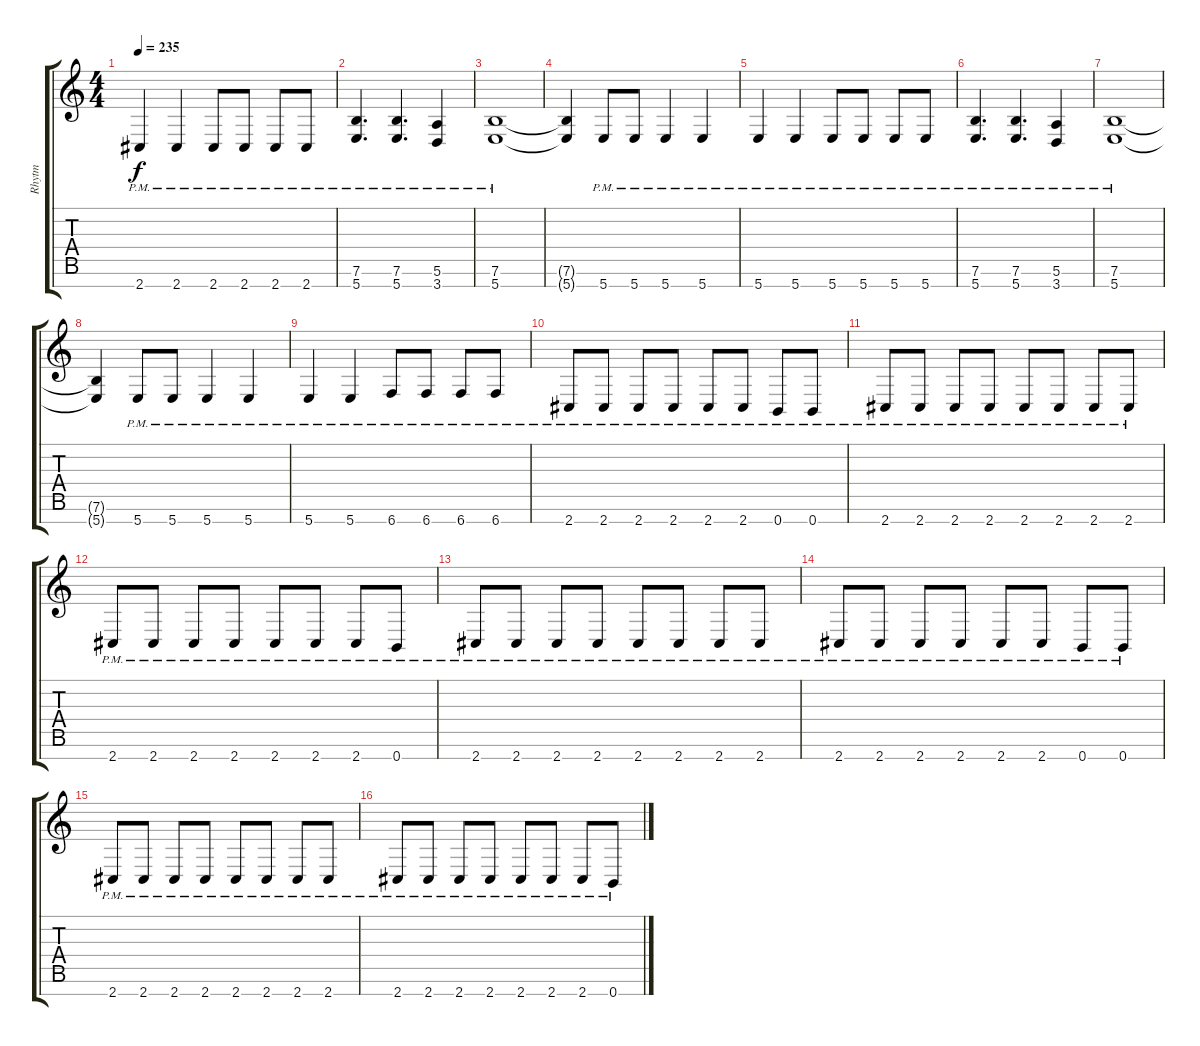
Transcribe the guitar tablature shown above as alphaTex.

\track ("Rhytm" "Rhytm") {instrument distortionguitar}
\staff {score tabs}
\tuning (E4 B3 G3 D3 A2 E2 B1) {hide}
\ts (4 4)
\tempo 235
\clef g2
\ks c
2.7{pm}.4{dy f} 2.7{pm}.4 2.7{pm}.8 2.7{pm}.8 2.7{pm}.8 2.7{pm}.8 |
(7.6{pm} 5.7{pm}).4{d} (7.6{pm} 5.7{pm}).4{d} (5.6{pm} 3.7{pm}).4 |
(7.6{pm} 5.7{pm}).1 |
(7.6{t} 5.7{t}).4 5.7{pm}.8 5.7{pm}.8 5.7{pm}.4 5.7{pm}.4 |
5.7{pm}.4 5.7{pm}.4 5.7{pm}.8 5.7{pm}.8 5.7{pm}.8 5.7{pm}.8 |
(7.6{pm} 5.7{pm}).4{d} (7.6{pm} 5.7{pm}).4{d} (5.6{pm} 3.7{pm}).4 |
(7.6{pm} 5.7{pm}).1 |
(7.6{t} 5.7{t}).4 5.7{pm}.8 5.7{pm}.8 5.7{pm}.4 5.7{pm}.4 |
5.7{pm}.4 5.7{pm}.4 6.7{pm}.8 6.7{pm}.8 6.7{pm}.8 6.7{pm}.8 |
2.7{pm}.8 2.7{pm}.8 2.7{pm}.8 2.7{pm}.8 2.7{pm}.8 2.7{pm}.8 0.7{pm}.8 0.7{pm}.8 |
2.7{pm}.8 2.7{pm}.8 2.7{pm}.8 2.7{pm}.8 2.7{pm}.8 2.7{pm}.8 2.7{pm}.8 2.7{pm}.8 |
2.7{pm}.8 2.7{pm}.8 2.7{pm}.8 2.7{pm}.8 2.7{pm}.8 2.7{pm}.8 2.7{pm}.8 0.7{pm}.8 |
2.7{pm}.8 2.7{pm}.8 2.7{pm}.8 2.7{pm}.8 2.7{pm}.8 2.7{pm}.8 2.7{pm}.8 2.7{pm}.8 |
2.7{pm}.8 2.7{pm}.8 2.7{pm}.8 2.7{pm}.8 2.7{pm}.8 2.7{pm}.8 0.7{pm}.8 0.7{pm}.8 |
2.7{pm}.8 2.7{pm}.8 2.7{pm}.8 2.7{pm}.8 2.7{pm}.8 2.7{pm}.8 2.7{pm}.8 2.7{pm}.8 |
2.7{pm}.8 2.7{pm}.8 2.7{pm}.8 2.7{pm}.8 2.7{pm}.8 2.7{pm}.8 2.7{pm}.8 0.7{pm}.8
